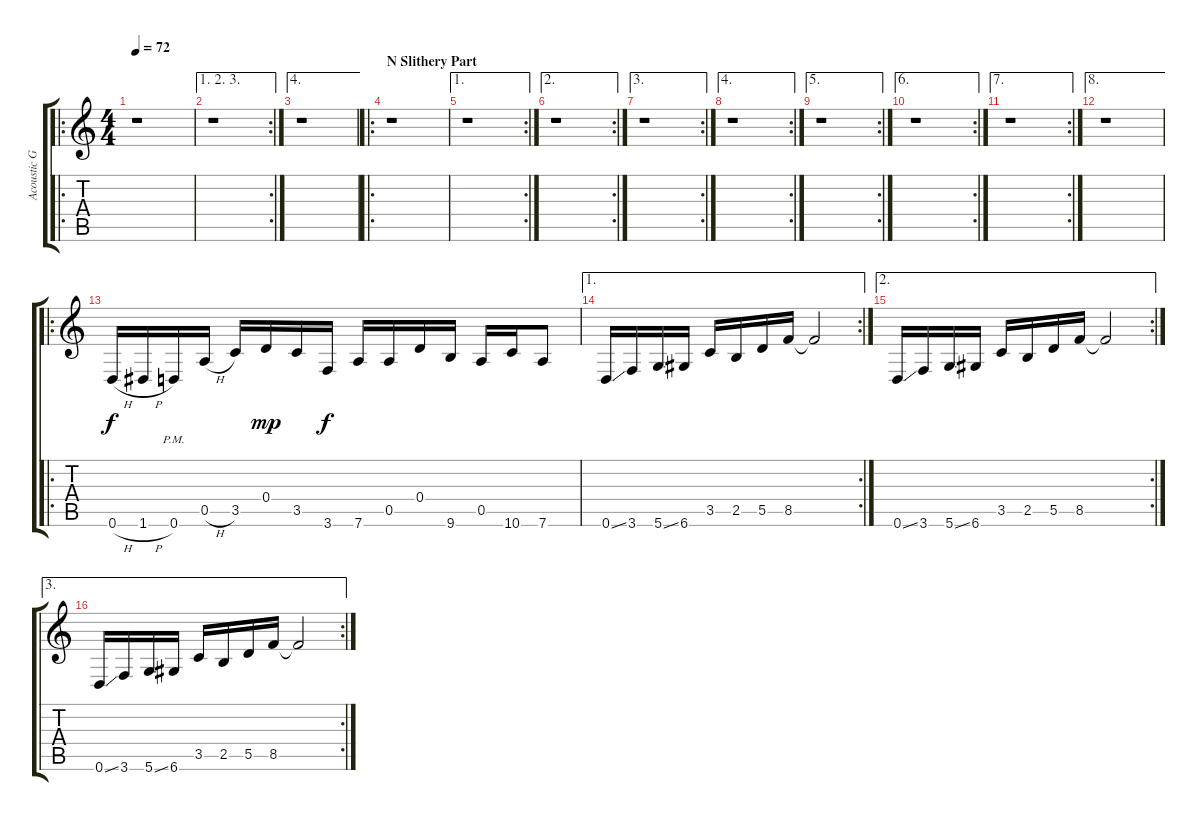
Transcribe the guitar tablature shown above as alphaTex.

\track ("Acoustic Guitar" "Acoustic G") {instrument acousticguitarsteel}
\staff {score tabs}
\tuning (E4 A3 F3 D3 A2 D2) {hide}
\ro
\ts (4 4)
\tempo 72
\clef g2
\ks c
r.1{dy f} |
\ae (1 2 3)
\rc 2
r.1 |
\ae 4
r.1 |
\ro
\section ("" "N Slithery Part")
r.1 |
\ae 1
\rc 2
r.1 |
\ae 2
\rc 2
r.1 |
\ae 3
\rc 2
r.1 |
\ae 4
\rc 2
r.1 |
\ae 5
\rc 2
r.1 |
\ae 6
\rc 2
r.1 |
\ae 7
\rc 2
r.1 |
\ae 8
r.1 |
\ro
0.6{h}.16 1.6{h}.16 0.6{pm}.16 0.5{h}.16 3.5.16 0.4.16{dy mp} 3.5.16 3.6.16{dy f} 7.6.16 0.5.16 0.4.16 9.6.16 0.5.16 10.6.16 7.6.8 |
\ae 1
\rc 2
0.6{ss}.16 3.6.16 5.6{ss}.16 6.6.16 3.5.16 2.5.16 5.5.16 8.5.16 8.5{t}.2 |
\ae 2
\rc 2
0.6{ss}.16 3.6.16 5.6{ss}.16 6.6.16 3.5.16 2.5.16 5.5.16 8.5.16 8.5{t}.2 |
\ae 3
\rc 2
0.6{ss}.16 3.6.16 5.6{ss}.16 6.6.16 3.5.16 2.5.16 5.5.16 8.5.16 8.5{t}.2
